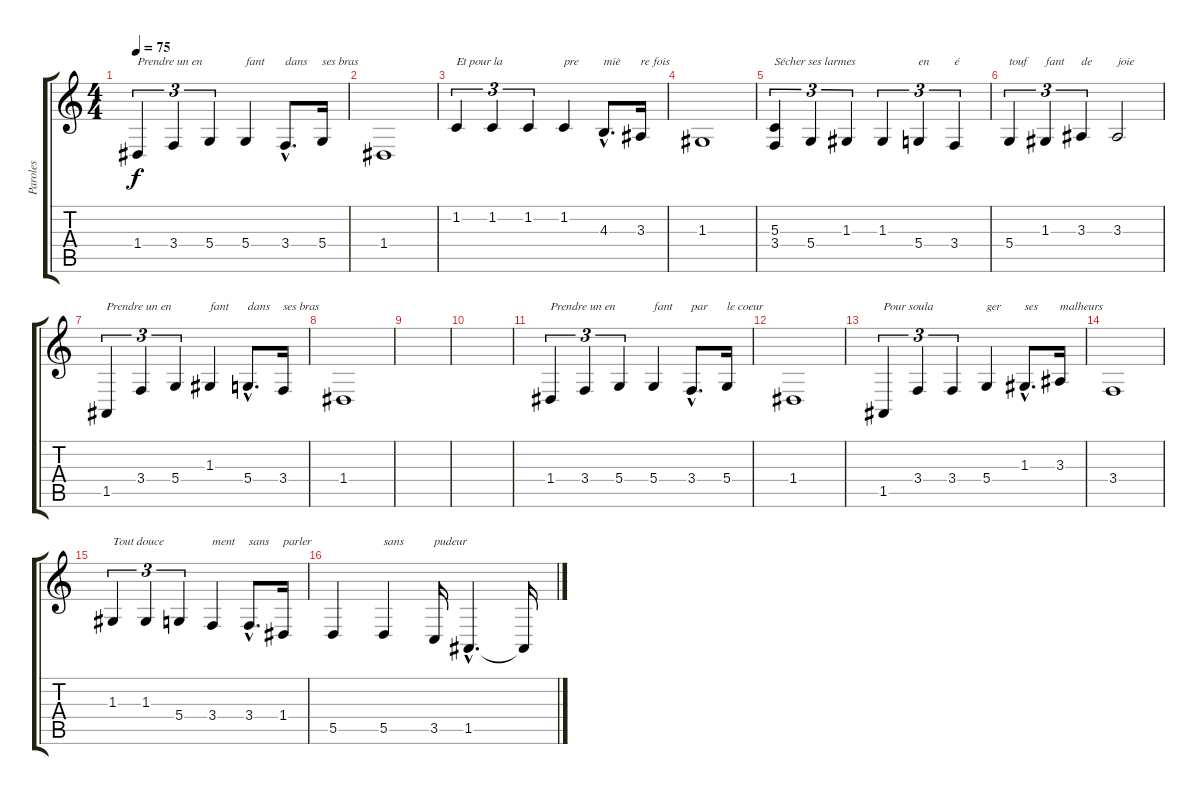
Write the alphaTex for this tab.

\track ("Paroles" "Paroles") {instrument lead5charang}
\staff {score tabs}
\tuning (E4 B3 G3 D3 A2 E2) {hide}
\ts (4 4)
\tempo 75
\clef g2
\ks c
1.4.4{tu (3 2) txt "Prendre un en" dy f} 3.4.4{tu (3 2)} 5.4.4{tu (3 2)} 5.4.4{txt "fant"} 3.4{hac}.8{d txt "dans"} 5.4.16{txt "ses bras"} |
1.4.1 |
1.2.4{tu (3 2) txt "Et pour la"} 1.2.4{tu (3 2)} 1.2.4{tu (3 2)} 1.2.4{txt "pre"} 4.3{hac}.8{d txt "miè"} 3.3.16{txt "re fois"} |
1.3.1 |
(5.3 3.4).4{tu (3 2) txt "Sécher ses larmes"} 5.4.4{tu (3 2)} 1.3.4{tu (3 2)} 1.3.4{tu (3 2)} 5.4.4{tu (3 2) txt "en"} 3.4.4{tu (3 2) txt "é"} |
5.4.4{tu (3 2) txt "touf"} 1.3.4{tu (3 2) txt "fant"} 3.3.4{tu (3 2) txt "de"} 3.3.2{txt "joie"} |
1.5.4{tu (3 2) txt "Prendre un en"} 3.4.4{tu (3 2)} 5.4.4{tu (3 2)} 1.3.4{txt "fant"} 5.4{hac}.8{d txt "dans"} 3.4.16{txt "ses bras"} |
1.4.1 |
|
|
1.4.4{tu (3 2) txt "Prendre un en"} 3.4.4{tu (3 2)} 5.4.4{tu (3 2)} 5.4.4{txt "fant"} 3.4{hac}.8{d txt "par"} 5.4.16{txt "le coeur"} |
1.4.1 |
1.5.4{tu (3 2) txt "Pour soula"} 3.4.4{tu (3 2)} 3.4.4{tu (3 2)} 5.4.4{txt "ger"} 1.3{hac}.8{d txt "ses"} 3.3.16{txt "malheurs"} |
3.4.1 |
1.3.4{tu (3 2) txt "Tout douce"} 1.3.4{tu (3 2)} 5.4.4{tu (3 2)} 3.4.4{txt "ment"} 3.4{hac}.8{d txt "sans"} 1.4.16{txt "parler"} |
5.5.4 5.5.4{txt "sans"} 3.5.16{txt "pudeur"} 1.5{hac}.4{d} 1.5{t}.16
